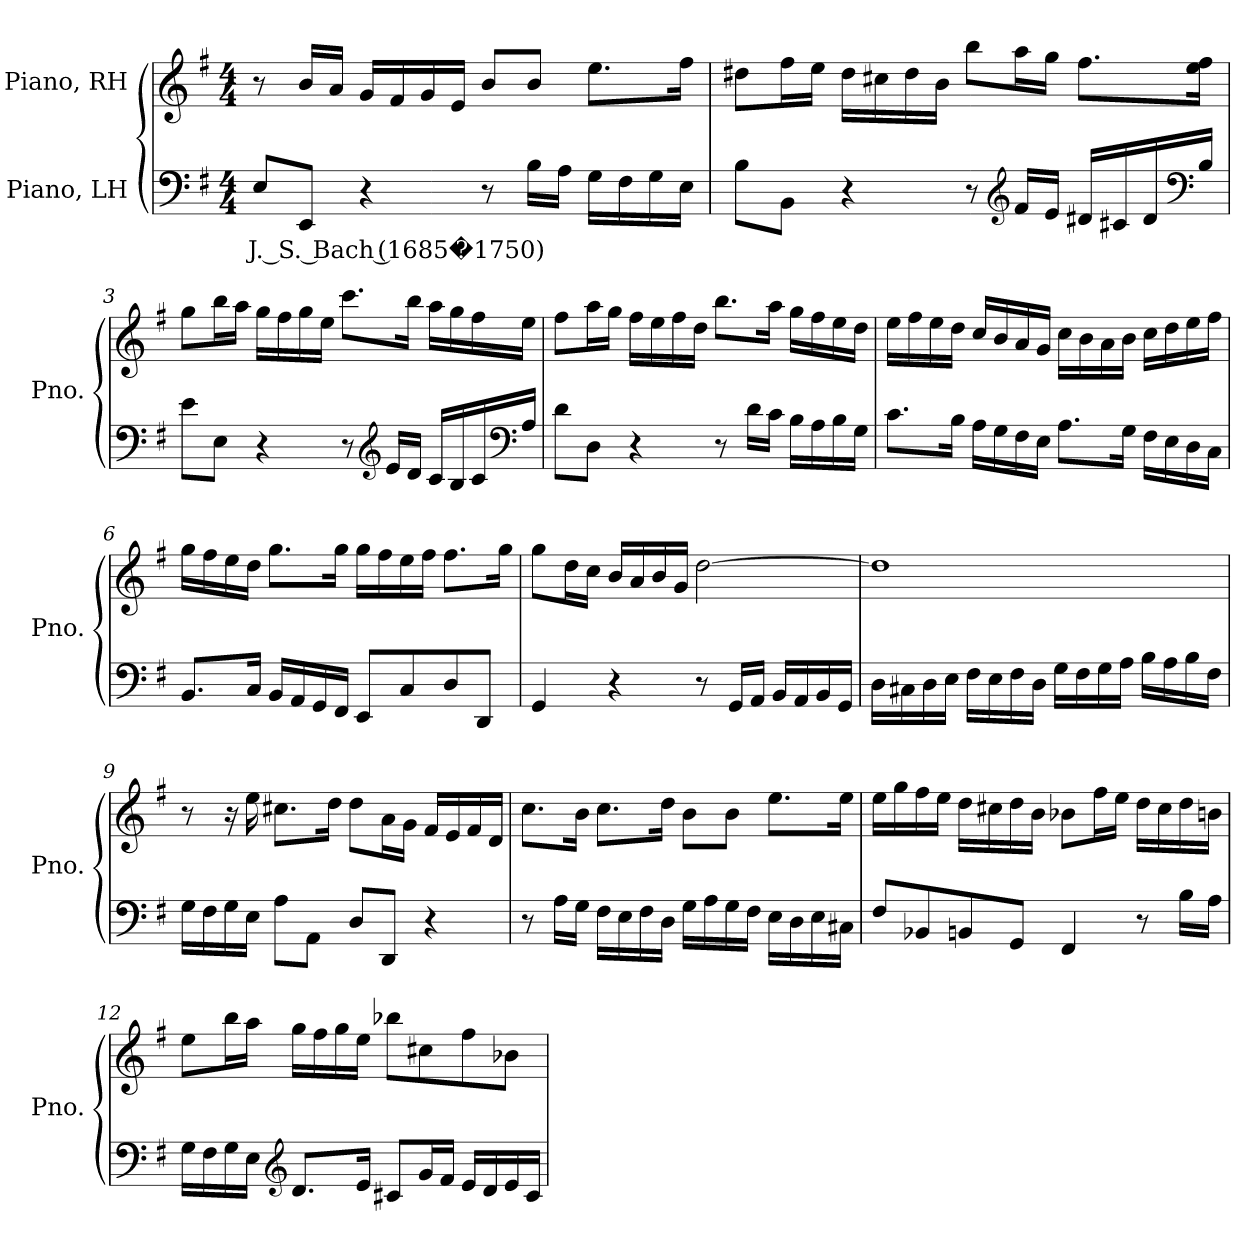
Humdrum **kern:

**kern	**text	**kern
*part2	*part2	*part1
*staff2	*staff2	*staff1
*I"Piano, LH	*	*I"Piano, RH
*I'Pno.	*	*I'Pno.
*clefF4	*	*clefG2
*k[f#]	*	*k[f#]
*M4/4	*	*M4/4
*MM90	*	*MM90
=1	=1	=1
!	!LO:LY:b	!
8E/L	J. S. Bach (1685�1750)	8r
8EE/J	.	16b/LL
.	.	16a/JJ
4r	.	16g/LL
.	.	16f#/
.	.	16g/
.	.	16e/JJ
8r	.	8b/L
16B\LL	.	8b/J
16A\JJ	.	.
16G\LL	.	8.ee\L
16F#\	.	.
16G\	.	.
16E\JJ	.	16ff#\Jk
!!LO:LB:g=z
=2	=2	=2
8B\L	.	8dd#X\L
8BB\J	.	16ff#\L
.	.	16ee\JJ
4r	.	16dd#\LL
.	.	16cc#X\
.	.	16dd#\
.	.	16b\JJ
8r	.	8bb\L
*clefG2	*	*
16f#/LL	.	16aa\L
16e/JJ	.	16gg\JJ
16d#X/LL	.	8.ff#\L
16c#X/	.	.
16d#/	.	.
*clefF4	*	*
16B/JJ	.	16ee\ 16ff#\Jk
=3	=3	=3
8e\L	.	8gg\L
8E\J	.	16bb\L
.	.	16aa\JJ
4r	.	16gg\LL
.	.	16ff#\
.	.	16gg\
.	.	16ee\JJ
8r	.	8.ccc\L
*clefG2	*	*
16e/LL	.	.
16d/JJ	.	16bb\Jk
16c/LL	.	16aa\LL
16B/	.	16gg\
16c/	.	16ff#\
*clefF4	*	*
16A/JJ	.	16ee\JJ
!!LO:LB:g=z
=4	=4	=4
8d\L	.	8ff#\L
8D\J	.	16aa\L
.	.	16gg\JJ
4r	.	16ff#\LL
.	.	16ee\
.	.	16ff#\
.	.	16dd\JJ
8r	.	8.bb\L
16d\LL	.	.
16c\JJ	.	16aa\Jk
16B\LL	.	16gg\LL
16A\	.	16ff#\
16B\	.	16ee\
16G\JJ	.	16dd\JJ
=5	=5	=5
8.c\L	.	16ee\LL
.	.	16ff#\
.	.	16ee\
16B\Jk	.	16dd\JJ
16A\LL	.	16cc/LL
16G\	.	16b/
16F#\	.	16a/
16E\JJ	.	16g/JJ
8.A\L	.	16cc\LL
.	.	16b\
.	.	16a\
16G\Jk	.	16b\JJ
16F#\LL	.	16cc\LL
16E\	.	16dd\
16D\	.	16ee\
16C\JJ	.	16ff#\JJ
=6	=6	=6
8.BB/L	.	16gg\LL
.	.	16ff#\
.	.	16ee\
16C/Jk	.	16dd\JJ
16BB/LL	.	8.gg\L
16AA/	.	.
16GG/	.	.
16FF#/JJ	.	16gg\Jk
8EE/L	.	16gg\LL
.	.	16ff#\
8C/	.	16ee\
.	.	16ff#\JJ
8D/	.	8.ff#\L
8DD/J	.	.
.	.	16gg\Jk
!!LO:LB:g=z
=7	=7	=7
4GG/	.	8gg\L
.	.	16dd\L
.	.	16cc\JJ
4r	.	16b/LL
.	.	16a/
.	.	16b/
.	.	16g/JJ
8r	.	[2dd\
16GG/LL	.	.
16AA/JJ	.	.
16BB/LL	.	.
16AA/	.	.
16BB/	.	.
16GG/JJ	.	.
=8	=8	=8
16D\LL	.	1dd]
16C#X\	.	.
16D\	.	.
16E\JJ	.	.
16F#\LL	.	.
16E\	.	.
16F#\	.	.
16D\JJ	.	.
16G\LL	.	.
16F#\	.	.
16G\	.	.
16A\JJ	.	.
16B\LL	.	.
16A\	.	.
16B\	.	.
16F#\JJ	.	.
=9	=9	=9
16G\LL	.	8r
16F#\	.	.
16G\	.	16r
16E\JJ	.	16ee\
8A\L	.	8.cc#X\L
8AA\J	.	.
.	.	16dd\Jk
8D/L	.	8dd\L
8DD/J	.	16a\L
.	.	16g\JJ
4r	.	16f#/LL
.	.	16e/
.	.	16f#/
.	.	16d/JJ
!!LO:LB:g=z
=10	=10	=10
8r	.	8.cc\L
16A\LL	.	.
16G\JJ	.	16b\Jk
16F#\LL	.	8.cc\L
16E\	.	.
16F#\	.	.
16D\JJ	.	16dd\Jk
16G\LL	.	8b\L
16A\	.	.
16G\	.	8b\J
16F#\JJ	.	.
16E\LL	.	8.ee\L
16D\	.	.
16E\	.	.
16C#X\JJ	.	16ee\Jk
=11	=11	=11
8F#/L	.	16ee\LL
.	.	16gg\
8BB-X/	.	16ff#\
.	.	16ee\JJ
8BBn/	.	16dd\LL
.	.	16cc#X\
8GG/J	.	16dd\
.	.	16b\JJ
4FF#/	.	8b-X\L
.	.	16ff#\L
.	.	16ee\JJ
8r	.	16dd\LL
.	.	16cc#\
16B\LL	.	16dd\
16A\JJ	.	16bn\JJ
!!LO:LB:g=z
=12	=12	=12
16G\LL	.	8ee\L
16F#\	.	.
16G\	.	16bb\L
16E\JJ	.	16aa\JJ
*clefG2	*	*
8.d/L	.	16gg\LL
.	.	16ff#\
.	.	16gg\
16e/Jk	.	16ee\JJ
8c#X/L	.	8bb-X\L
16g/L	.	8cc#X\
16f#/JJ	.	.
16e/LL	.	8ff#\
16d/	.	.
16e/	.	8b-X\J
16c#/JJ	.	.
=	=	=
*-	*-	*-
